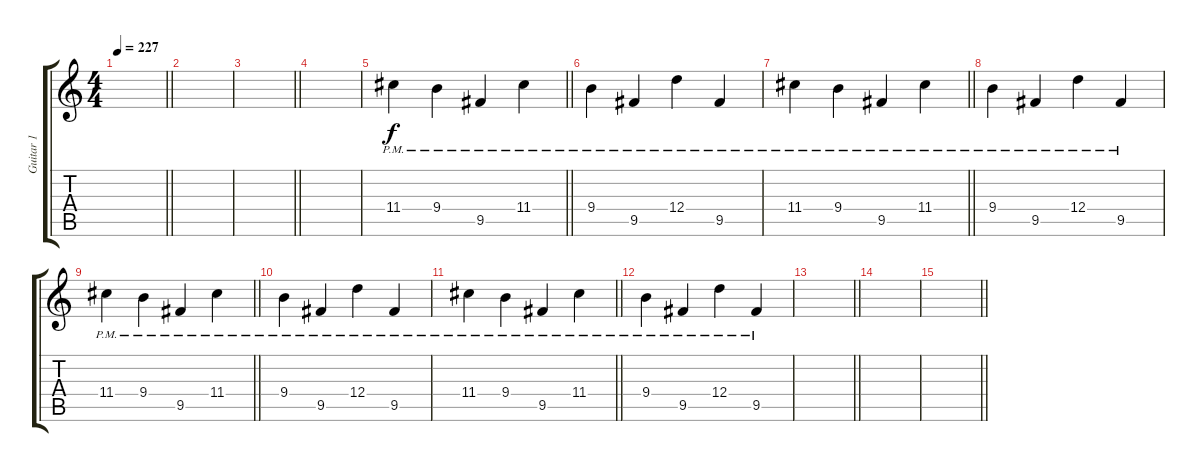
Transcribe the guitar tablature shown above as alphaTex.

\track ("Guitar 1" "Guitar 1") {instrument overdrivenguitar}
\staff {score tabs}
\tuning (E4 B3 G3 D3 A2 D2) {hide}
\ts (4 4)
\tempo 227
\clef g2
\barLineRight lightlight
\ks c
|
|
\barLineRight lightlight
|
|
\barLineRight lightlight
11.4{pm}.4 9.4{pm}.4 9.5{pm}.4 11.4{pm}.4 |
9.4{pm}.4 9.5{pm}.4 12.4{pm}.4 9.5{pm}.4 |
\barLineRight lightlight
11.4{pm}.4 9.4{pm}.4 9.5{pm}.4 11.4{pm}.4 |
9.4{pm}.4 9.5{pm}.4 12.4{pm}.4 9.5{pm}.4 |
\barLineRight lightlight
11.4{pm}.4 9.4{pm}.4 9.5{pm}.4 11.4{pm}.4 |
9.4{pm}.4 9.5{pm}.4 12.4{pm}.4 9.5{pm}.4 |
\barLineRight lightlight
11.4{pm}.4 9.4{pm}.4 9.5{pm}.4 11.4{pm}.4 |
9.4{pm}.4 9.5{pm}.4 12.4{pm}.4 9.5{pm}.4 |
\barLineRight lightlight
|
|
\barLineRight lightlight
